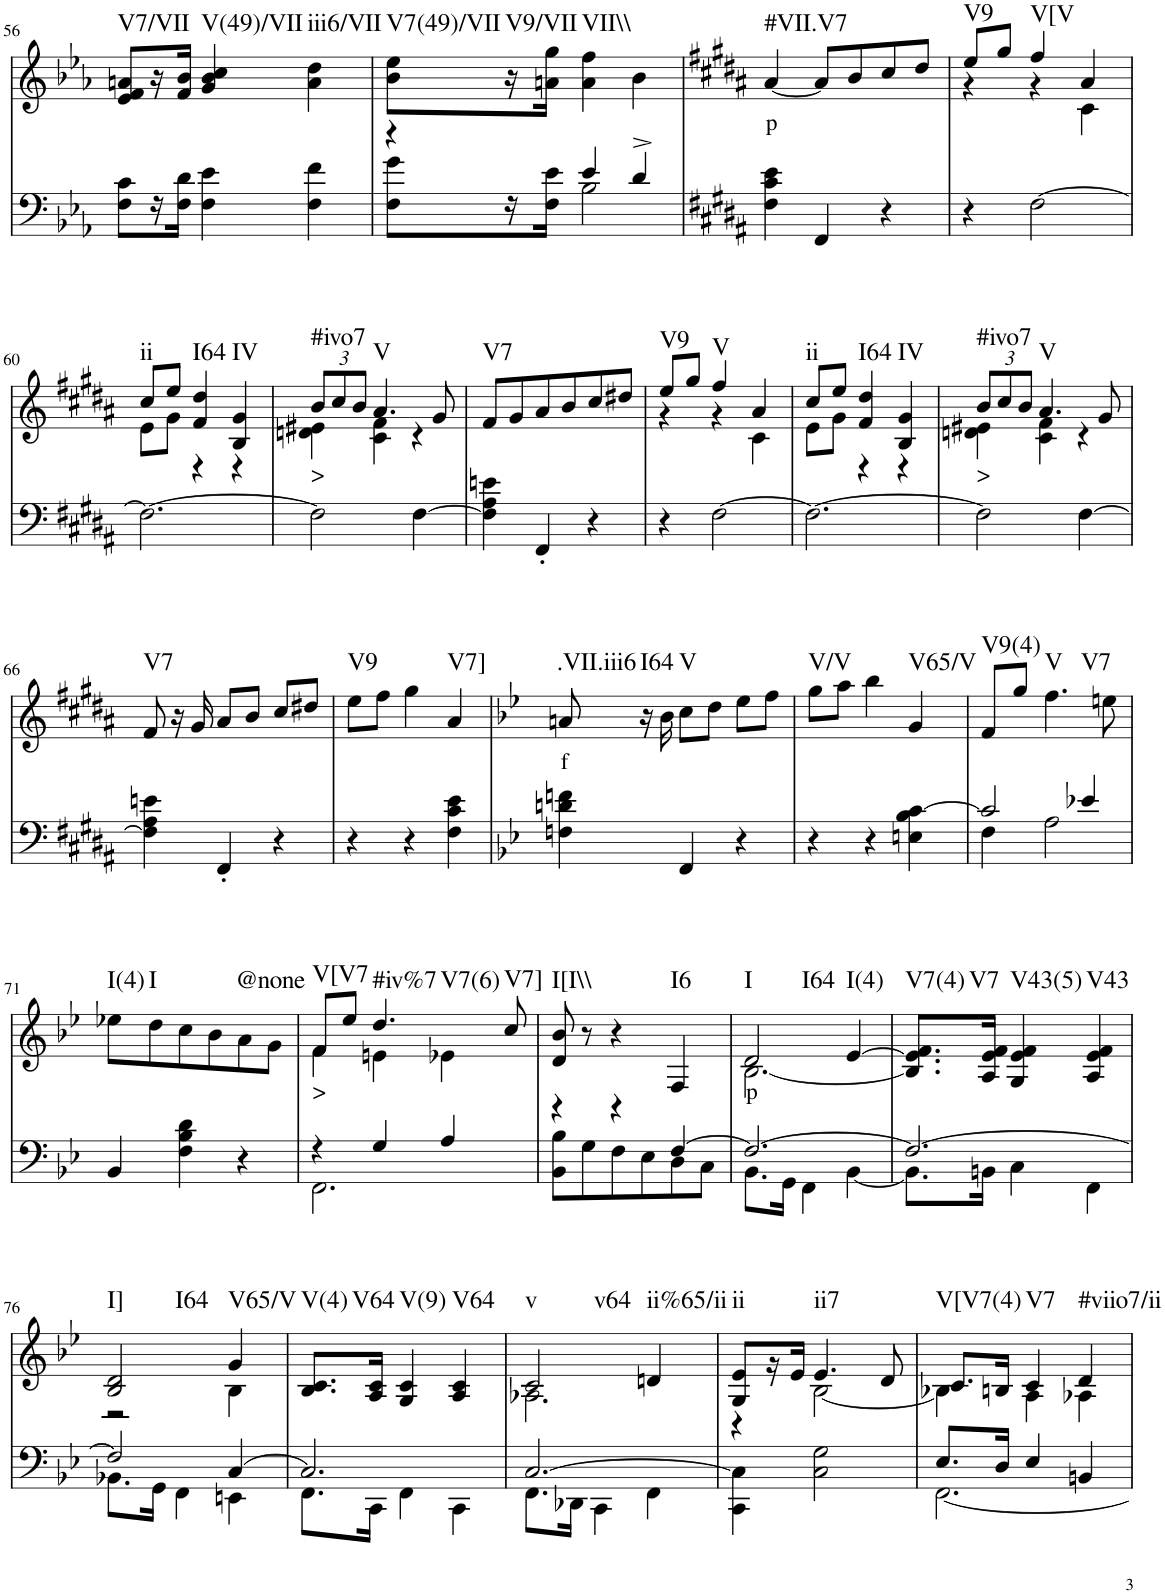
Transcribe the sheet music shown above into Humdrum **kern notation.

**kern	**kern	**text	**harte
*part2	*part1	*part1	*part1
*staff2	*staff1	*staff1	*
*I"Piano	*I"Piano	*	*
*I'Pno	*I'Pno	*	*
!!LO:PB:g=z
*clefF4	*clefG2	*	*
*k[b-e-a-]	*k[b-e-a-]	*	*
*c:	*c:	*	*
*M3/4	*M3/4	*	*
=56	=56	=56	=56
!	!	!	!LO:H:kt=V7/VII
8F\ 8c\L	8e-/ 8f/ 8an/L	.	N
16r	16r	.	.
16F\ 16d\JJ	16f/ 16b-/JJ	.	.
!	!	!	!LO:H:kt=V(49)/VII
4F\ 4e-\	4g/ 4b-/ 4cc/	.	N
!	!	!	!LO:H:kt=iii6/VII
4F\ 4f\	4a\ 4dd\	.	N
=57	=57	=57	=57
*^	*	*	*
!	!	!	!	!LO:H:kt=V7(49)/VII
4r	8F\ 8g\L	8b-\ 8ee-\L	.	N
!	!	!	!	!LO:H:kt=V9/VII
.	16r	16r	.	N
.	16F\ 16e-\JJ	16an\ 16gg\JJ	.	.
!	!	!	!	!LO:H:kt=VII\\
4e-/	2B-\	4a\ 4ff\	.	N
4d^/	.	4b-\	.	.
*v	*v	*	*	*
=58	=58	=58	=58
*k[f#c#g#d#a#]	*k[f#c#g#d#a#]	*	*
!	!	!LO:LY:b	!LO:H:kt=#VII.V7
4F#\ 4c#\ 4e\	[4a#/	p	N
4FF#/	8a#/L]	.	.
.	8b/	.	.
4r	8cc#/	.	.
.	8dd#/J	.	.
=59	=59	=59	=59
*	*^	*	*
!	!	!	!	!LO:H:kt=V9
4r	8ee/L	4r	.	N
.	8gg#/J	.	.	.
!	!	!	!	!LO:H:kt=V[V
[2F#\	4ff#/	4r	.	N
.	4a#/	4c#\	.	.
!!LO:LB:g=z	!!
=60	=60	=60	=60	=60
!	!	!	!	!LO:H:kt=ii
2.F#\_	8cc#/L	8e\L	.	N
.	8ee/J	8g#\J	.	.
!	!	!	!	!LO:H:kt=I64
.	4f#/ 4dd#/	4r	.	N
!	!	!	!	!LO:H:kt=IV
.	4B/ 4g#/	4r	.	N
=61	=61	=61	=61	=61
*	*Xbrackettup	*	*	*
!	!	!	!LO:LY:b	!LO:H:kt=#ivo7
2F#\]	12b/L	4dn\ 4e#X\	>	N
.	12cc#/	.	.	.
.	12b/J	.	.	.
!	!	!	!	!LO:H:kt=V
.	4.a#/	4c#\ 4f#\	.	N
[4F#\	.	4r	.	.
.	8g#/	.	.	.
*	*v	*v	*	*
=62	=62	=62	=62
!	!	!	!LO:H:kt=V7
4F#\] 4A#\ 4en\	8f#/L	.	N
.	8g#/	.	.
4FF#'/	8a#/	.	.
.	8b/	.	.
4r	8cc#/	.	.
.	8dd#X/J	.	.
=63	=63	=63	=63
*	*^	*	*
!	!	!	!	!LO:H:kt=V9
4r	8ee/L	4r	.	N
.	8gg#/J	.	.	.
!	!	!	!	!LO:H:kt=V
[2F#\	4ff#/	4r	.	N
.	4a#/	4c#\	.	.
=64	=64	=64	=64	=64
!	!	!	!	!LO:H:kt=ii
2.F#\_	8cc#/L	8e\L	.	N
.	8ee/J	8g#\J	.	.
!	!	!	!	!LO:H:kt=I64
.	4f#/ 4dd#/	4r	.	N
!	!	!	!	!LO:H:kt=IV
.	4B/ 4g#/	4r	.	N
=65	=65	=65	=65	=65
!	!	!	!LO:LY:b	!LO:H:kt=#ivo7
2F#\]	12b/L	4dn\ 4e#X\	>	N
.	12cc#/	.	.	.
.	12b/J	.	.	.
!	!	!	!	!LO:H:kt=V
.	4.a#/	4c#\ 4f#\	.	N
[4F#\	.	4r	.	.
.	8g#/	.	.	.
*	*v	*v	*	*
!!LO:LB:g=z
=66	=66	=66	=66
!	!	!	!LO:H:kt=V7
4F#\] 4A#\ 4en\	8f#/	.	N
.	16r	.	.
.	16g#/	.	.
4FF#'/	8a#/L	.	.
.	8b/J	.	.
4r	8cc#/L	.	.
.	8dd#X/J	.	.
=67	=67	=67	=67
!	!	!	!LO:H:kt=V9
4r	8ee\L	.	N
.	8ff#\J	.	.
4r	4gg#\	.	.
!	!	!	!LO:H:kt=V7]
4F#\ 4c#\ 4e\	4a#/	.	N
=68	=68	=68	=68
*k[b-e-]	*k[b-e-]	*	*
!	!	!LO:LY:b	!LO:H:kt=.VII.iii6
4Fn\ 4dn\ 4fn\	8an/	f	N
!	!	!	!LO:H:kt=I64
.	16r	.	N
.	16b-\	.	.
!	!	!	!LO:H:kt=V
4FF/	8cc\L	.	N
.	8dd\J	.	.
4r	8ee-\L	.	.
.	8ff\J	.	.
=69	=69	=69	=69
!	!	!	!LO:H:kt=V/V
4r	8gg\L	.	N
.	8aa\J	.	.
4r	4bb-\	.	.
!	!	!	!LO:H:kt=V65/V
4En\ 4B-\ [4c\	4g/	.	N
=70	=70	=70	=70
*^	*	*	*
!	!	!	!	!LO:H:kt=V9(4)
2c/]	4F\	8f/L	.	N
.	.	8gg/J	.	.
!	!	!	!	!LO:H:n=1:kt=V
!	!	!	!	!LO:H:n=2:kt=V7
.	2A\	4.ff\	.	N N
4e-X/	.	.	.	.
.	.	8een\	.	.
*v	*v	*	*	*
!!LO:LB:g=z
=71	=71	=71	=71
!	!	!	!LO:H:kt=I(4)
4BB-/	8ee-X\L	.	N
!	!	!	!LO:H:kt=I
.	8dd\	.	N
4F\ 4B-\ 4d\	8cc\	.	.
.	8b-\	.	.
!	!	!	!LO:H:kt=@none
4r	8a\	.	N
.	8g\J	.	.
=72	=72	=72	=72
*^	*^	*	*
!	!	!	!	!LO:LY:b	!LO:H:kt=V[V7
4r	2.FF\	8f/L	4f\	>	N
.	.	8ee-/J	.	.	.
!	!	!	!	!	!LO:H:n=1:kt=#iv%7
!	!	!	!	!	!LO:H:n=2:kt=V7(6)
4G/	.	4.dd/	4en\	.	N N
4A/	.	.	4e-X\	.	.
!	!	!	!	!	!LO:H:kt=V7]
.	.	8cc/	.	.	N
*	*	*v	*v	*	*
=73	=73	=73	=73	=73
!	!	!	!	!LO:H:kt=I[I\\
4r	8BB-\ 8B-\L	8d/ 8b-/	.	N
.	8G\	8r	.	.
4r	8F\	4r	.	.
.	8E-\	.	.	.
!	!	!	!	!LO:H:kt=I6
[4F/	8D\	4F/	.	N
.	8C\J	.	.	.
=74	=74	=74	=74	=74
*	*	*^	*	*
!	!	!	!	!LO:LY:b	!LO:H:n=1:kt=I
!	!	!	!	!	!LO:H:n=2:kt=I64
2.F/_	8.BB-\L	2d/	[2.B-\	p	N N
.	16GG\Jk	.	.	.	.
.	4FF\	.	.	.	.
!	!	!	!	!	!LO:H:kt=I(4)
.	[4BB-\	[4e-/	.	.	N
*	*	*v	*v	*	*
=75	=75	=75	=75	=75
!	!	!	!	!LO:H:n=1:kt=V7(4)
!	!	!	!	!LO:H:n=2:kt=V7
2.F/_	8.BB-\L]	8.B-/] 8.e-/] 8.f/L	.	N N
.	16BBn\Jk	16A/ 16e-/ 16f/Jk	.	.
!	!	!	!	!LO:H:kt=V43(5)
.	4C\	4G/ 4e-/ 4f/	.	N
!	!	!	!	!LO:H:kt=V43
.	4FF\	4A/ 4e-/ 4f/	.	N
!!LO:LB:g=z
=76	=76	=76	=76	=76
*	*	*^	*	*
!	!	!	!	!	!LO:H:n=1:kt=I]
!	!	!	!	!	!LO:H:n=2:kt=I64
2F/]	8.BB-X\L	2B-/ 2d/	2r	.	N N
.	16GG\Jk	.	.	.	.
.	4FF\	.	.	.	.
!	!	!	!	!	!LO:H:kt=V65/V
[4C/	4EEn\	4g/	4B-\	.	N
=77	=77	=77	=77	=77	=77
!	!	!	!	!	!LO:H:n=1:kt=V(4)
!	!	!	!	!	!LO:H:n=2:kt=V64
*	*	*v	*v	*	*
2.C/]	8.FF\L	8.B-/ 8.c/L	.	N N
.	16CC\Jk	16A/ 16c/Jk	.	.
!	!	!	!	!LO:H:kt=V(9)
.	4FF\	4G/ 4c/	.	N
!	!	!	!	!LO:H:kt=V64
.	4CC\	4A/ 4c/	.	N
=78	=78	=78	=78	=78
*	*	*^	*	*
!	!	!	!	!	!LO:H:n=1:kt=v
!	!	!	!	!	!LO:H:n=2:kt=v64
[2.C/	8.FF\L	2c/	2.A-X\	.	N N
.	16DD-X\Jk	.	.	.	.
.	4CC\	.	.	.	.
!	!	!	!	!	!LO:H:kt=ii%65/ii
.	4FF\	4dn/	.	.	N
=79	=79	=79	=79	=79	=79
!	!	!	!	!	!LO:H:kt=ii
*v	*v	*	*	*	*
4CC\ 4C\]	8G/ 8e-/L	4r	.	N
.	16r	.	.	.
.	16e-/JJ	.	.	.
!	!	!	!	!LO:H:kt=ii7
2C\ 2G\	4.e-/	[2B-\	.	N
.	8d/	.	.	.
=80	=80	=80	=80	=80
*^	*	*	*	*
!	!	!	!	!	!LO:H:kt=V[V7(4)
8.E-/L	[2.FF\	8.c/L	4B-X\]	.	N
16D/Jk	.	16Bn/Jk	.	.	.
!	!	!	!	!	!LO:H:kt=V7
4E-/	.	4c/	4A\	.	N
!	!	!	!	!	!LO:H:kt=#viio7/ii
4BBn/	.	4d/	4A-X\	.	N
*v	*v	*	*	*	*
*	*v	*v	*	*
=	=	=	=
*-	*-	*-	*-
